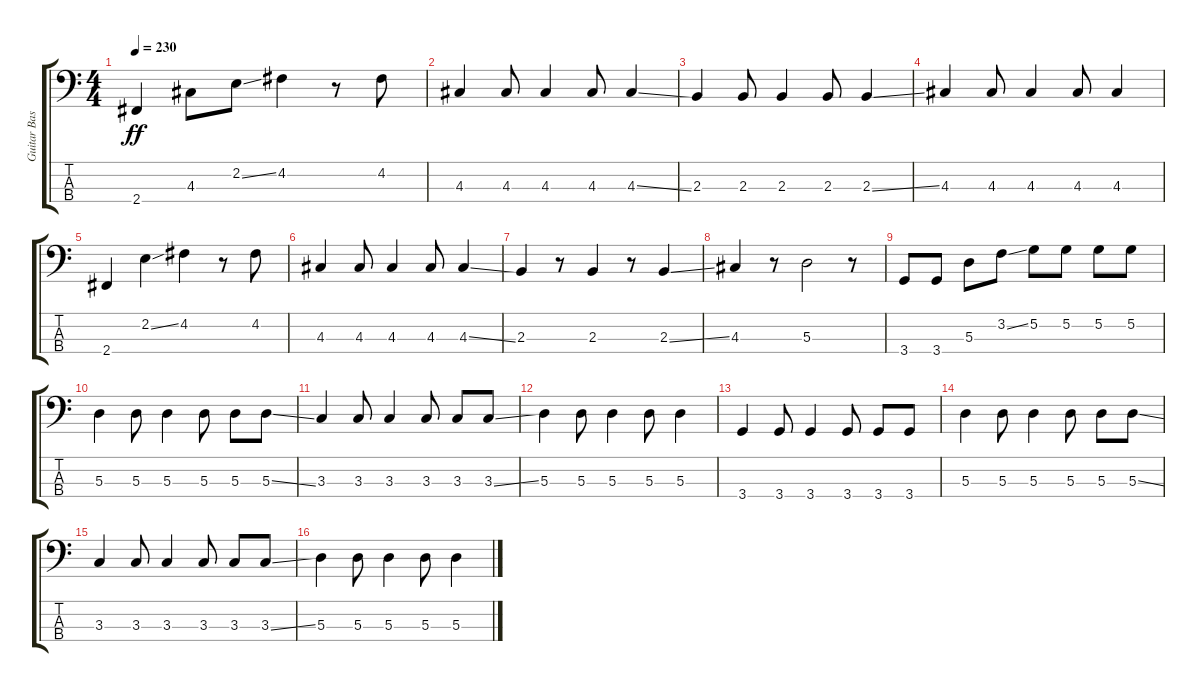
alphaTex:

\track ("Guitar Bass : Akiyama Mio - Tan" "Guitar Bas") {instrument electricbasspick}
\staff {score tabs}
\tuning (G2 D2 A1 E1) {hide}
\ts (4 4)
\tempo 230
\clef f4
\ks c
2.4.4{dy ff} 4.3.8 2.2{ss}.8 4.2.4 r.8 4.2.8 |
4.3.4 4.3.8 4.3.4 4.3.8 4.3{ss}.4 |
2.3.4 2.3.8 2.3.4 2.3.8 2.3{ss}.4 |
4.3.4 4.3.8 4.3.4 4.3.8 4.3.4 |
2.4.4 2.2{ss}.4 4.2.4 r.8 4.2.8 |
4.3.4 4.3.8 4.3.4 4.3.8 4.3{ss}.4 |
2.3.4 r.8 2.3.4 r.8 2.3{ss}.4 |
4.3.4 r.8 5.3.2 r.8 |
3.4.8 3.4.8 5.3.8 3.2{ss}.8 5.2.8 5.2.8 5.2.8 5.2.8 |
5.3.4 5.3.8 5.3.4 5.3.8 5.3.8 5.3{ss}.8 |
3.3.4 3.3.8 3.3.4 3.3.8 3.3.8 3.3{ss}.8 |
5.3.4 5.3.8 5.3.4 5.3.8 5.3.4 |
3.4.4 3.4.8 3.4.4 3.4.8 3.4.8 3.4.8 |
5.3.4 5.3.8 5.3.4 5.3.8 5.3.8 5.3{ss}.8 |
3.3.4 3.3.8 3.3.4 3.3.8 3.3.8 3.3{ss}.8 |
5.3.4 5.3.8 5.3.4 5.3.8 5.3.4
